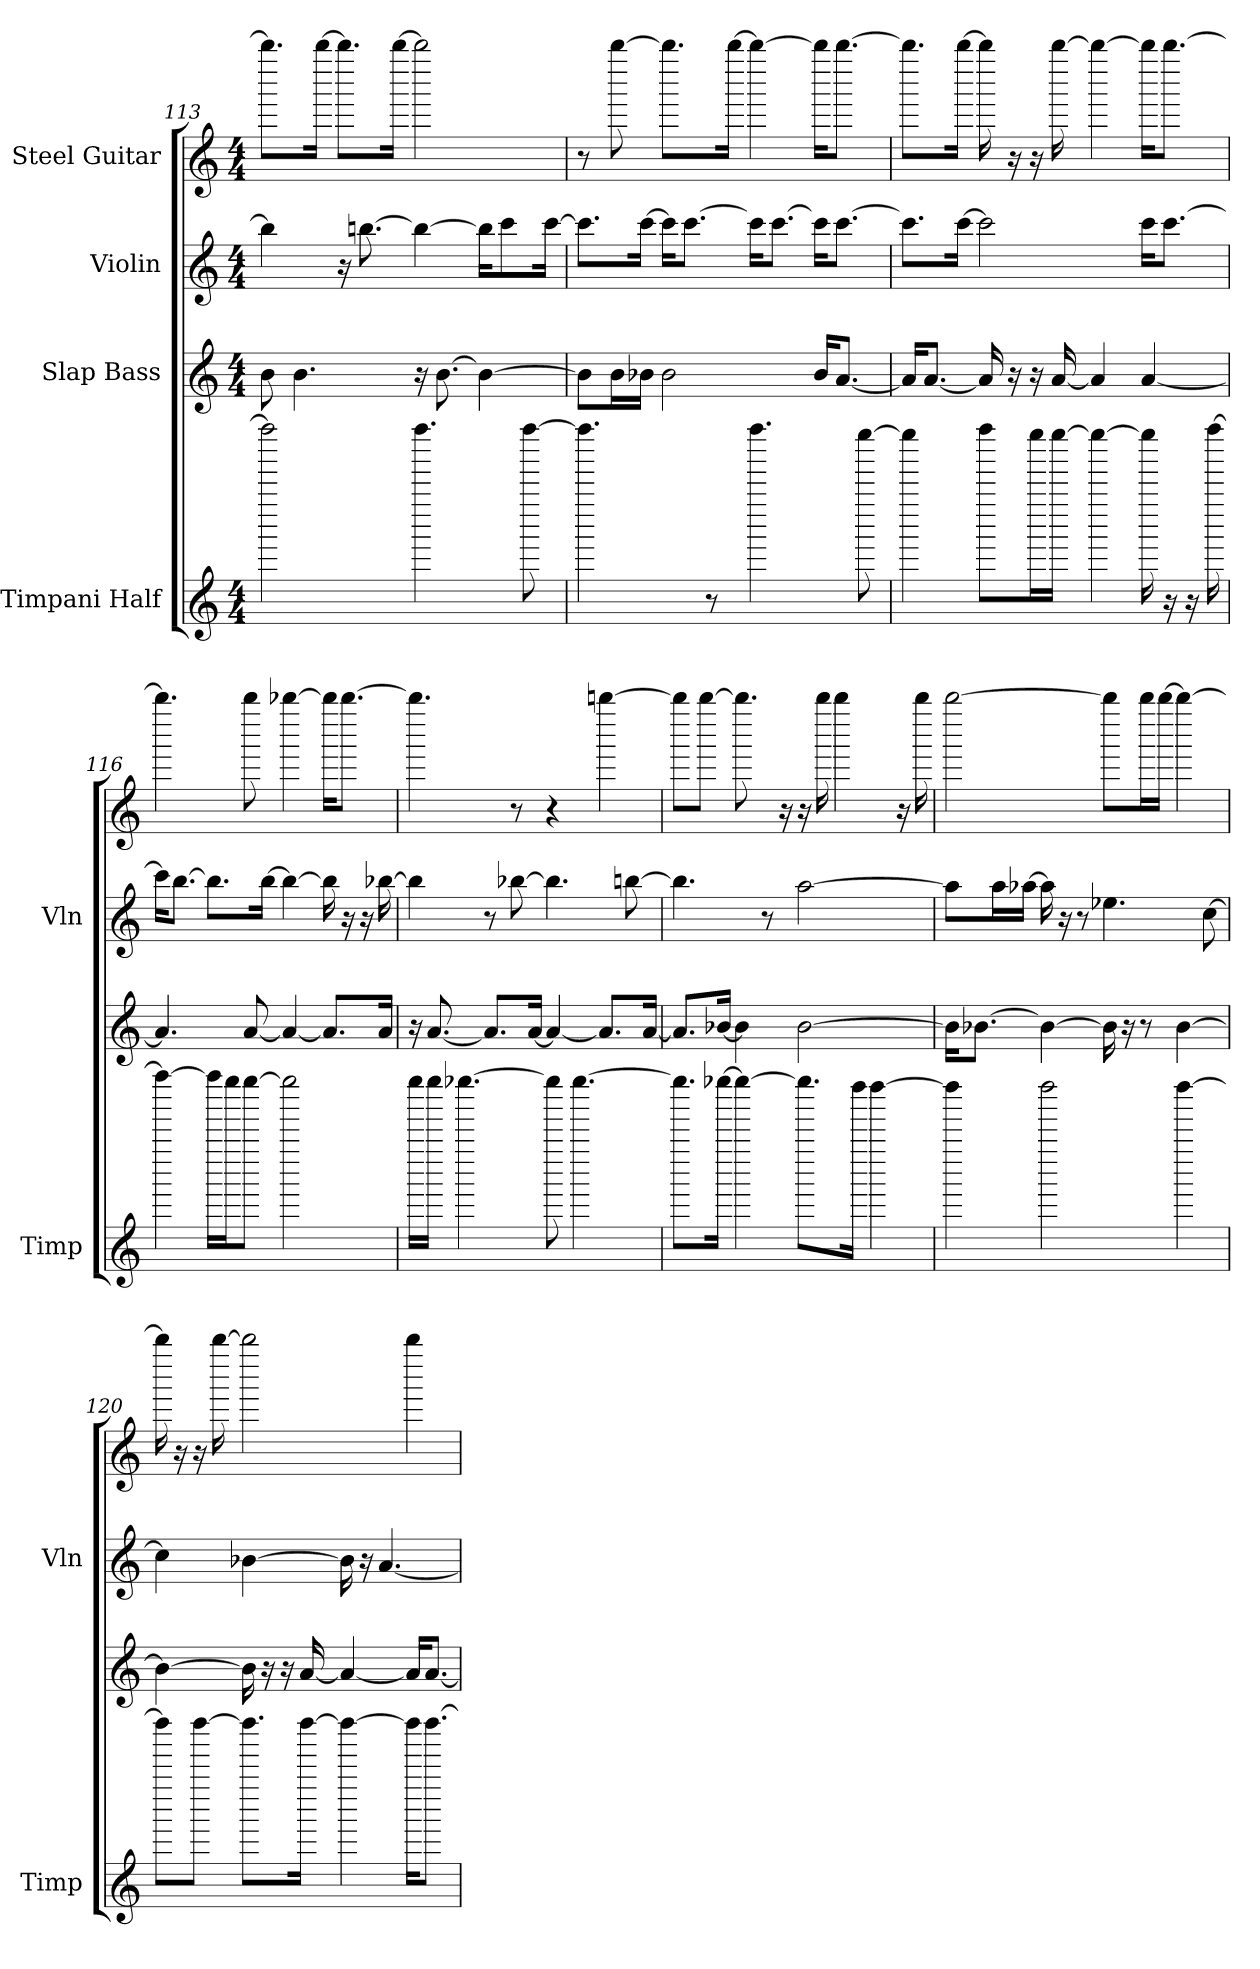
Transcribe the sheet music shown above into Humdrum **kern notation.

**kern	**kern	**kern	**kern
*part4	*part3	*part2	*part1
*staff4	*staff3	*staff2	*staff1
*I"Timpani Half	*I"Slap Bass	*I"Violin	*I"Steel Guitar
*I'Timp	*	*I'Vln	*
*clefG2	*clefG2	*clefG2	*clefG2
*M4/4	*M4/4	*M4/4	*M4/4
=113	=113	=113	=113
2ffffff]	8b	4bb-]	8.bbbbL]
.	4.b	.	.
.	.	.	[16bbbbJk
.	.	16r	8.bbbbL]
.	.	[8.bb	.
.	.	.	[16bbbbJk
4.ffffff	16r	4bb_	2bbbb]
.	[8.b	.	.
.	4b_	16bbKL]	.
.	.	8ccc	.
[8ffffff	.	.	.
.	.	[16cccJk	.
=114	=114	=114	=114
4.ffffff]	8bL]	8.cccL]	8r
.	16bL	.	[8bbbb
.	16b-JJ	[16cccJk	.
.	2b-	16cccKL]	8.bbbbL]
.	.	[8.cccJ	.
8r	.	.	.
.	.	.	[16bbbbJk
4.ffffff	.	16cccKL]	4bbbb_
.	.	[8.cccJ	.
.	16b-KL	16cccKL]	16bbbbKL]
.	[8.aJ	[8.cccJ	[8.bbbbJ
[8eeeeee	.	.	.
=115	=115	=115	=115
4eeeeee]	16aKL]	8.cccL]	8.bbbbL]
.	[8.aJ	.	.
.	.	[16cccJk	[16bbbbJk
8ffffffL	16a]	2ccc]	16bbbb]
.	16r	.	16r
16eeeeeeL	16r	.	16r
[16eeeeeeJJ	[16a	.	[16bbbb
4eeeeee_	4a]	.	4bbbb_
16eeeeee]	[4a	16cccKL	16bbbbKL]
16r	.	[8.cccJ	[8.bbbbJ
16r	.	.	.
[16ffffff	.	.	.
=116	=116	=116	=116
4ffffff_	4.a]	16cccKL]	4.bbbb]
.	.	[8.bbJ	.
16ffffffLL]	.	8.bbL]	.
16eeeeeeJ	.	.	.
[8eeeeeeJ	[8a	.	8bbbb
.	.	[16bbJk	.
2eeeeee]	4a_	4bb_	[4bbbb-
.	8.aL]	16bb]	16bbbb-KL]
.	.	16r	[8.bbbb-J
.	.	16r	.
.	16aJk	[16bb-	.
=117	=117	=117	=117
16eeeeeeLL	16r	4bb-]	4.bbbb-]
16eeeeeeJJ	[8.a	.	.
[4.eeeeee-	.	.	.
.	8.aL]	8r	.
.	.	[8bb-	8r
.	[16aJk	.	.
8eeeeee-]	4a_	4.bb-]	4r
[4.eeeeee-	.	.	.
.	8.aL]	.	[4bbbb
.	.	[8bb	.
.	[16aJk	.	.
=118	=118	=118	=118
8.eeeeee-L]	8.aL]	4.bb]	8bbbbL]
.	.	.	[8bbbbJ
[16eeeeee-Jk	[16b-Jk	.	.
4eeeeee-_	4b-]	.	8.bbbb]
.	.	8r	.
.	.	.	16r
8.eeeeee-L]	[2b-	[2aa	16r
.	.	.	16bbbb
.	.	.	4bbbb
16ddddddJk	.	.	.
[4dddddd	.	.	.
.	.	.	16r
.	.	.	16bbbb
=119	=119	=119	=119
4dddddd]	16b-KL]	8aaL]	[2bbbb
.	[8.b-J	.	.
.	.	16aaL	.
.	.	[16aa-JJ	.
2dddddd	4b-_	16aa-]	.
.	.	16r	.
.	.	8r	.
.	16b-]	4.ee-	8bbbbL]
.	16r	.	.
.	8r	.	16bbbbL
.	.	.	[16bbbbJJ
[4dddddd	[4b-	.	4bbbb_
.	.	[8cc	.
=120	=120	=120	=120
8ddddddL]	4b-_	4cc]	16bbbb]
.	.	.	16r
[8ddddddJ	.	.	16r
.	.	.	[16bbbb
8.ddddddL]	16b-]	[4b-	2bbbb]
.	16r	.	.
.	16r	.	.
[16ddddddJk	[16a	.	.
4dddddd_	4a_	16b-]	.
.	.	16r	.
.	.	[4.a	.
16ddddddKL]	16aKL]	.	4bbbb
[8.ddddddJ	[8.aJ	.	.
=	=	=	=
*-	*-	*-	*-
